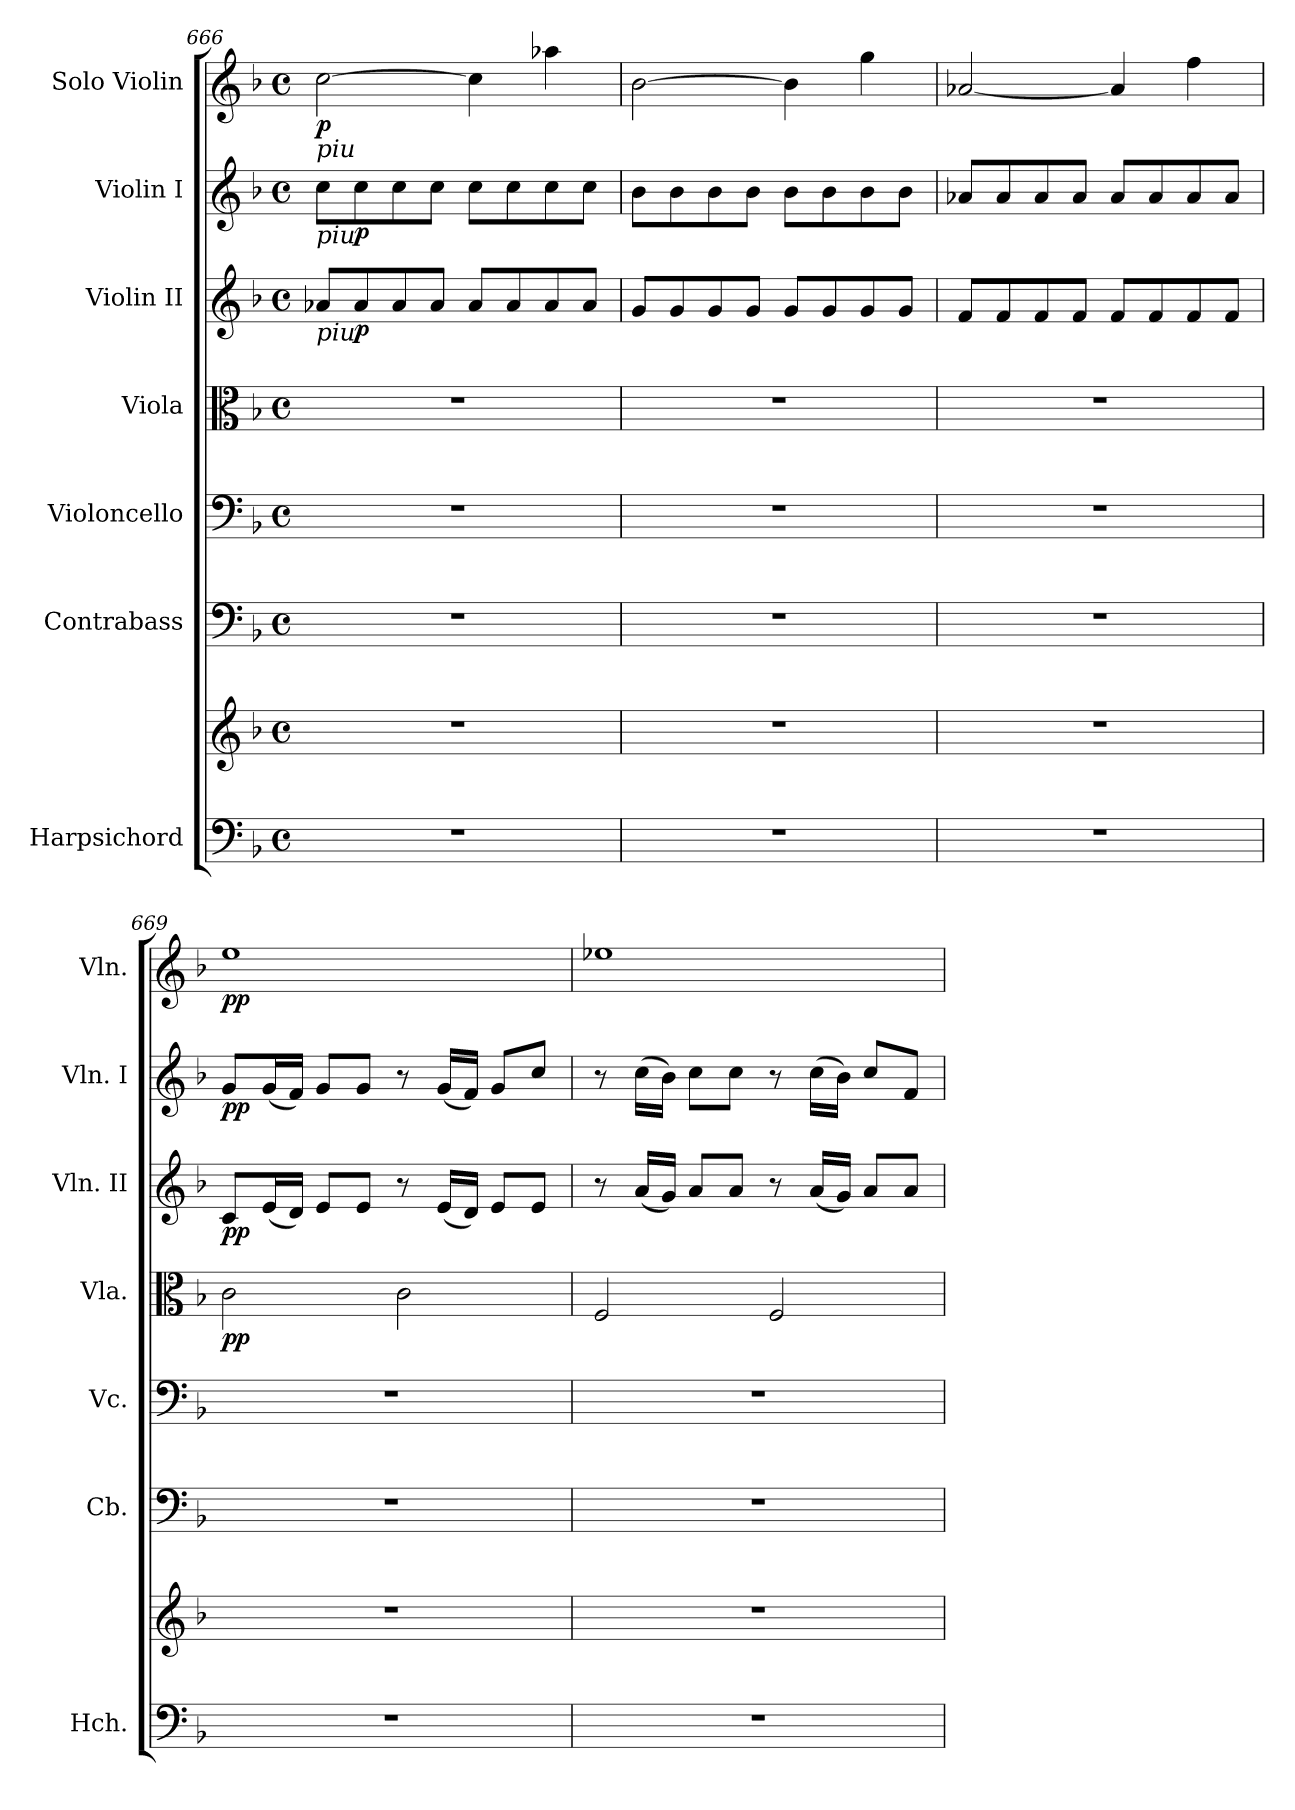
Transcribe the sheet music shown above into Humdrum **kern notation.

**kern	**kern	**kern	**kern	**kern	**dynam	**kern	**dynam	**kern	**dynam	**kern	**dynam
*part7	*part7	*part6	*part5	*part4	*part4	*part3	*part3	*part2	*part2	*part1	*part1
*staff8	*staff7	*staff6	*staff5	*staff4	*staff4	*staff3	*staff3	*staff2	*staff2	*staff1	*staff1
*I"Harpsichord	*	*I"Contrabass	*I"Violoncello	*I"Viola	*	*I"Violin II	*	*I"Violin I	*	*I"Solo Violin	*
*I'Hch.	*	*I'Cb.	*I'Vc.	*I'Vla.	*	*I'Vln. II	*	*I'Vln. I	*	*I'Vln.	*
*clefF4	*clefG2	*clefF4	*clefF4	*clefC3	*	*clefG2	*	*clefG2	*	*clefG2	*
*	*	*ITrd7c12	*	*	*	*	*	*	*	*	*
*k[b-]	*k[b-]	*k[b-]	*k[b-]	*k[b-]	*	*k[b-]	*	*k[b-]	*	*k[b-]	*
*M4/4	*M4/4	*M4/4	*M4/4	*M4/4	*	*M4/4	*	*M4/4	*	*M4/4	*
*met(c)	*met(c)	*met(c)	*met(c)	*met(c)	*	*met(c)	*	*met(c)	*	*met(c)	*
=666	=666	=666	=666	=666	=666	=666	=666	=666	=666	=666	=666
!	!	!	!	!	!	!	!	!	!	!LO:TX:b:i:t=piu	!
!	!	!	!	!	!	!	!	!LO:TX:b:i:t=piu	!	!	!
!	!	!	!	!	!	!LO:TX:b:i:t=piu	!	!	!	!	!
!	!	!	!	!	!	!	!	!	!	!	!LO:DY:b
1r	1r	1r	1r	1r	.	8a-X/L	.	8cc\L	.	[2cc\	p
!	!	!	!	!	!	!	!LO:DY:b	!	!LO:DY:b	!	!
.	.	.	.	.	.	8a-/	p	8cc\	p	.	.
.	.	.	.	.	.	8a-/	.	8cc\	.	.	.
.	.	.	.	.	.	8a-/J	.	8cc\J	.	.	.
.	.	.	.	.	.	8a-/L	.	8cc\L	.	4cc\]	.
.	.	.	.	.	.	8a-/	.	8cc\	.	.	.
.	.	.	.	.	.	8a-/	.	8cc\	.	4aa-X\	.
.	.	.	.	.	.	8a-/J	.	8cc\J	.	.	.
=667	=667	=667	=667	=667	=667	=667	=667	=667	=667	=667	=667
1r	1r	1r	1r	1r	.	8g/L	.	8b-\L	.	[2b-\	.
.	.	.	.	.	.	8g/	.	8b-\	.	.	.
.	.	.	.	.	.	8g/	.	8b-\	.	.	.
.	.	.	.	.	.	8g/J	.	8b-\J	.	.	.
.	.	.	.	.	.	8g/L	.	8b-\L	.	4b-\]	.
.	.	.	.	.	.	8g/	.	8b-\	.	.	.
.	.	.	.	.	.	8g/	.	8b-\	.	4gg\	.
.	.	.	.	.	.	8g/J	.	8b-\J	.	.	.
!!LO:PB:g=z
=668	=668	=668	=668	=668	=668	=668	=668	=668	=668	=668	=668
1r	1r	1r	1r	1r	.	8f/L	.	8a-X/L	.	[2a-X/	.
.	.	.	.	.	.	8f/	.	8a-/	.	.	.
.	.	.	.	.	.	8f/	.	8a-/	.	.	.
.	.	.	.	.	.	8f/J	.	8a-/J	.	.	.
.	.	.	.	.	.	8f/L	.	8a-/L	.	4a-/]	.
.	.	.	.	.	.	8f/	.	8a-/	.	.	.
.	.	.	.	.	.	8f/	.	8a-/	.	4ff\	.
.	.	.	.	.	.	8f/J	.	8a-/J	.	.	.
=669	=669	=669	=669	=669	=669	=669	=669	=669	=669	=669	=669
!	!	!	!	!	!LO:DY:b	!	!LO:DY:b	!	!LO:DY:b	!	!LO:DY:b
1r	1r	1r	1r	2c\	pp	8c/L	pp	8g/L	pp	1ee	pp
.	.	.	.	.	.	(<16e/L	.	(<16g/L	.	.	.
.	.	.	.	.	.	16d/JJ)	.	16f/JJ)	.	.	.
.	.	.	.	.	.	8e/L	.	8g/L	.	.	.
.	.	.	.	.	.	8e/J	.	8g/J	.	.	.
.	.	.	.	2c\	.	8r	.	8r	.	.	.
.	.	.	.	.	.	(<16e/LL	.	(<16g/LL	.	.	.
.	.	.	.	.	.	16d/JJ)	.	16f/JJ)	.	.	.
.	.	.	.	.	.	8e/L	.	8g/L	.	.	.
.	.	.	.	.	.	8e/J	.	8cc/J	.	.	.
=670	=670	=670	=670	=670	=670	=670	=670	=670	=670	=670	=670
1r	1r	1r	1r	2F/	.	8r	.	8r	.	1ee-X	.
.	.	.	.	.	.	(<16a/LL	.	(>16cc\LL	.	.	.
.	.	.	.	.	.	16g/JJ)	.	16b-\JJ)	.	.	.
.	.	.	.	.	.	8a/L	.	8cc\L	.	.	.
.	.	.	.	.	.	8a/J	.	8cc\J	.	.	.
.	.	.	.	2F/	.	8r	.	8r	.	.	.
.	.	.	.	.	.	(<16a/LL	.	(>16cc\LL	.	.	.
.	.	.	.	.	.	16g/JJ)	.	16b-\JJ)	.	.	.
.	.	.	.	.	.	8a/L	.	8cc/L	.	.	.
.	.	.	.	.	.	8a/J	.	8f/J	.	.	.
=	=	=	=	=	=	=	=	=	=	=	=
*-	*-	*-	*-	*-	*-	*-	*-	*-	*-	*-	*-
